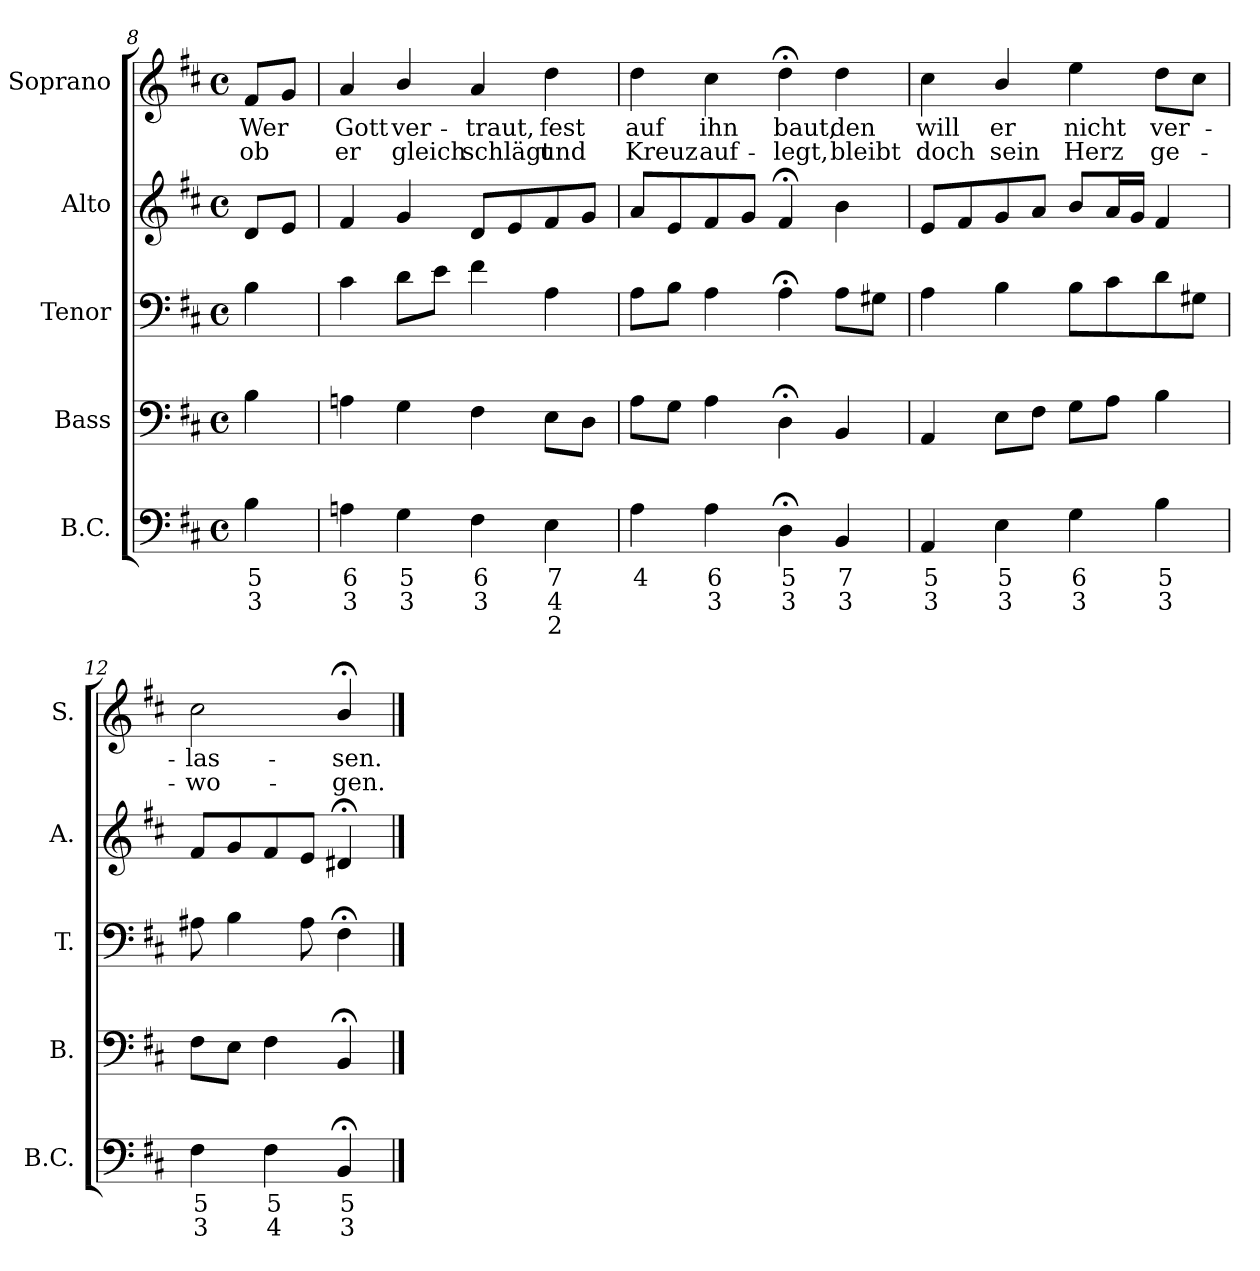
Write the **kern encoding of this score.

**kern	**text	**text	**text	**kern	**kern	**kern	**kern	**text	**text
*part5	*part5	*part5	*part5	*part4	*part3	*part2	*part1	*part1	*part1
*staff5	*staff5	*staff5	*staff5	*staff4	*staff3	*staff2	*staff1	*staff1	*staff1
*I"B.C.	*	*	*	*I"Bass	*I"Tenor	*I"Alto	*I"Soprano	*	*
*I'B.C.	*	*	*	*I'B.	*I'T.	*I'A.	*I'S.	*	*
!!LO:PB:g=z
*clefF4	*	*	*	*clefF4	*clefF4	*clefG2	*clefG2	*	*
*k[f#c#]	*	*	*	*k[f#c#]	*k[f#c#]	*k[f#c#]	*k[f#c#]	*	*
*b:	*	*	*	*D:	*D:	*D:	*b:	*	*
*M4/4	*	*	*	*M4/4	*M4/4	*M4/4	*M4/4	*	*
*met(c)	*	*	*	*met(c)	*met(c)	*met(c)	*met(c)	*	*
=8a	=8a	=8a	=8a	=8a	=8a	=8a	=8a	=8a	=8a
4Bi	5	3	.	4B\	4B\	8d/L	8f#/L	Wer	ob
.	.	.	.	.	.	8e/J	8g/J	.	.
=9	=9	=9	=9	=9	=9	=9	=9	=9	=9
4Ani	6	3	.	4An\	4c#\	4f#/	4a/	Gott	er
4Gi	5	3	.	4G\	8d\L	4g/	4b/	ver-	gleich
.	.	.	.	.	8e\J	.	.	.	.
4F#i	6	3	.	4F#\	4f#\	8d/L	4a/	-traut,	schlägt
.	.	.	.	.	.	8e/	.	.	.
4Ei	7	4	2	8E\L	4A\	8f#/	4dd\	fest	und
.	.	.	.	8D\J	.	8g/J	.	.	.
=10	=10	=10	=10	=10	=10	=10	=10	=10	=10
4Ai	4	.	.	8A\L	8A\L	8a/L	4dd\	auf	Kreuz
.	.	.	.	8G\J	8B\J	8e/	.	.	.
4Ai	6	3	.	4A\	4A\	8f#/	4cc#\	ihn	auf-
.	.	.	.	.	.	8g/J	.	.	.
4D;<i	5	3	.	4D;<\	4A;<\	4f#;</	4dd;<\	baut,	-legt,
4BBi	7	3	.	4BB/	8A\L	4b\	4dd\	den	bleibt
.	.	.	.	.	8G#X\J	.	.	.	.
=11	=11	=11	=11	=11	=11	=11	=11	=11	=11
4AAi	5	3	.	4AA/	4A\	8e/L	4cc#\	will	doch
.	.	.	.	.	.	8f#/	.	.	.
4Ei	5	3	.	8E\L	4B\	8g/	4b/	er	sein
.	.	.	.	8F#\J	.	8a/J	.	.	.
4Gi	6	3	.	8G\L	8B\L	8b/L	4ee\	nicht	Herz
.	.	.	.	8A\J	8c#\	16a/L	.	.	.
.	.	.	.	.	.	16g/JJ	.	.	.
4Bi	5	3	.	4B\	8d\	4f#/	8dd\L	ver-	ge-
.	.	.	.	.	8G#X\J	.	8cc#\J	.	.
=12	=12	=12	=12	=12	=12	=12	=12	=12	=12
4F#i	5	3	.	8F#\L	8A#X\	8f#/L	2cc#\	-las-	-wo-
.	.	.	.	8E\J	4B\	8g/	.	.	.
4F#i	5	4	.	4F#\	.	8f#/	.	.	.
.	.	.	.	.	8A#\	8e/J	.	.	.
4BB;<i	5	3	.	4BB;</	4F#;<\	4d#X;</	4b;</	-sen.	-gen.
==	==	==	==	==	==	==	==	==	==
*-	*-	*-	*-	*-	*-	*-	*-	*-	*-
